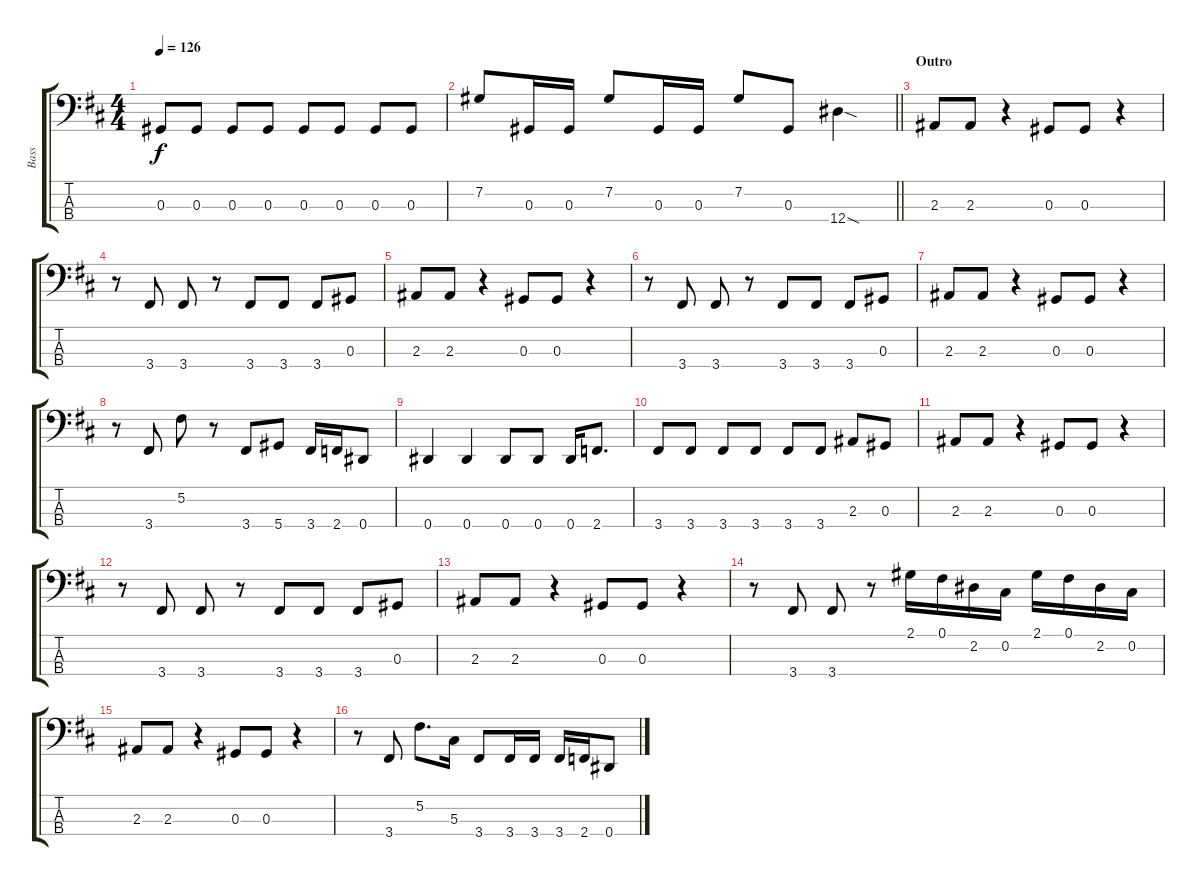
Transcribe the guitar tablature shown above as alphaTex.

\track ("Bass" "Bass") {instrument electricbassfinger}
\staff {score tabs}
\tuning (Gb2 Db2 Ab1 Eb1) {hide}
\ts (4 4)
\tempo 126
\clef f4
\ks d
0.3.8{dy f} 0.3.8 0.3.8 0.3.8 0.3.8 0.3.8 0.3.8 0.3.8 |
\barLineRight lightlight
7.2.8 0.3.16 0.3.16 7.2.8 0.3.16 0.3.16 7.2.8 0.3.8 12.4{sod}.4 |
\section ("" "Outro")
2.3.8 2.3.8 r.4 0.3.8 0.3.8 r.4 |
r.8 3.4.8 3.4.8 r.8 3.4.8 3.4.8 3.4.8 0.3.8 |
2.3.8 2.3.8 r.4 0.3.8 0.3.8 r.4 |
r.8 3.4.8 3.4.8 r.8 3.4.8 3.4.8 3.4.8 0.3.8 |
2.3.8 2.3.8 r.4 0.3.8 0.3.8 r.4 |
r.8 3.4.8 5.2.8 r.8 3.4.8 5.4.8 3.4.16 2.4.16 0.4.8 |
0.4.4 0.4.4 0.4.8 0.4.8 0.4.16 2.4.8{d} |
3.4.8 3.4.8 3.4.8 3.4.8 3.4.8 3.4.8 2.3.8 0.3.8 |
2.3.8 2.3.8 r.4 0.3.8 0.3.8 r.4 |
r.8 3.4.8 3.4.8 r.8 3.4.8 3.4.8 3.4.8 0.3.8 |
2.3.8 2.3.8 r.4 0.3.8 0.3.8 r.4 |
r.8 3.4.8 3.4.8 r.8 2.1.16 0.1.16 2.2.16 0.2.16 2.1.16 0.1.16 2.2.16 0.2.16 |
2.3.8 2.3.8 r.4 0.3.8 0.3.8 r.4 |
r.8 3.4.8 5.2.8{d} 5.3.16 3.4.8 3.4.16 3.4.16 3.4.16 2.4.16 0.4.8
